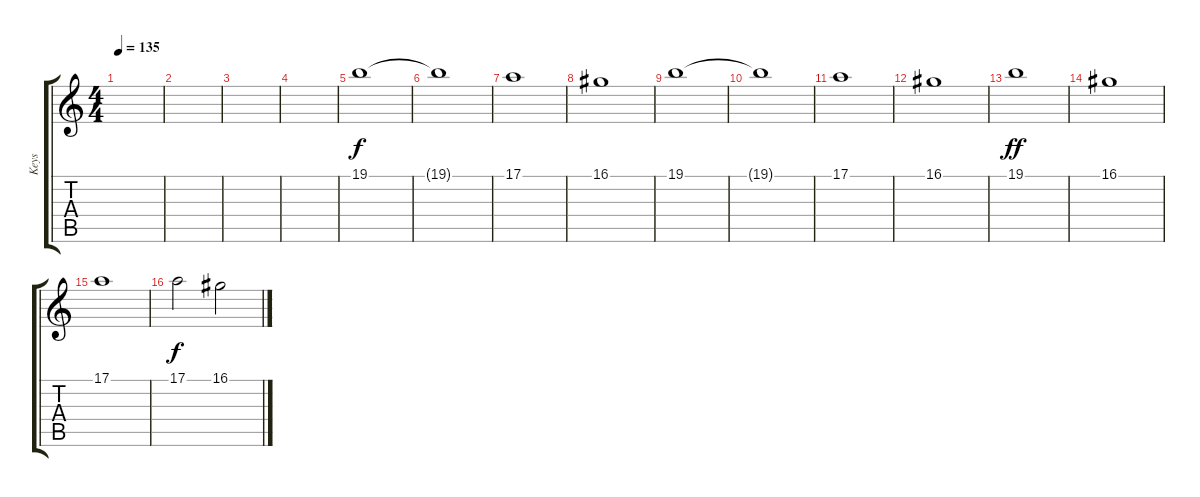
\track ("Keys" "Keys") {instrument synthstrings1}
\staff {score tabs}
\tuning (E4 B3 G3 D3 A2 E2) {hide}
\ts (4 4)
\tempo 135
\clef g2
\ks c
|
|
|
|
19.1.1 |
19.1{t}.1 |
17.1.1 |
16.1.1 |
19.1.1 |
19.1{t}.1 |
17.1.1 |
16.1.1 |
19.1.1{dy ff} |
16.1.1 |
17.1.1 |
17.1.2{dy f} 16.1.2
